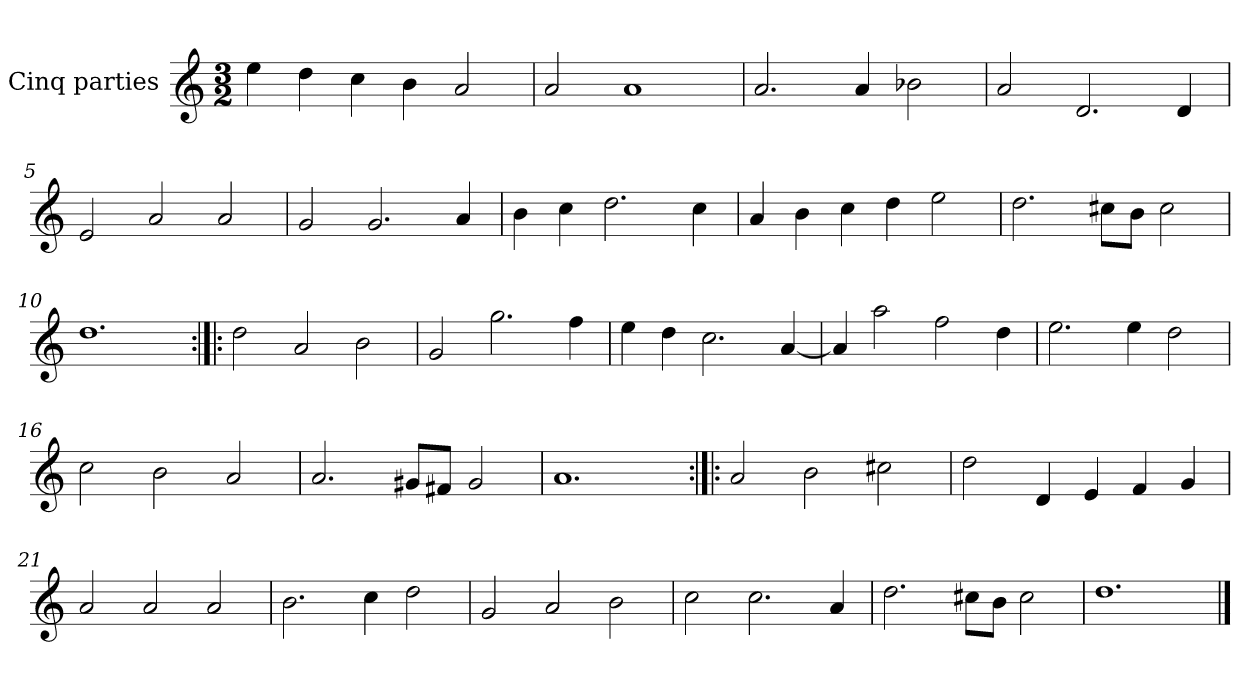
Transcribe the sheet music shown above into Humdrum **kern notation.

**kern
*part1
*staff1
*I"Cinq parties
*clefG2
*k[]
*M3/2
*MM180
=1
4ee\
4dd\
4cc\
4b\
2a/
=2
2a/
1a
=3
2.a/
4a/
2b-X\
=4
2a/
2.d/
4d/
=5
2e/
2a/
2a/
=6
2g/
2.g/
4a/
=7
4b\
4cc\
2.dd\
4cc\
=8
4a/
4b\
4cc\
4dd\
2ee\
=9
2.dd\
8cc#X\L
8b\J
2cc#\
=10
1.dd
=11:|!|:
2dd\
2a/
2b\
=12
2g/
2.gg\
4ff\
=13
4ee\
4dd\
2.cc\
[4a/
=14
4a/]
2aa\
2ff\
4dd\
=15
2.ee\
4ee\
2dd\
=16
2cc\
2b\
2a/
=17
2.a/
8g#X/L
8f#X/J
2g#/
=18
1.a
=19:|!|:
2a/
2b\
2cc#X\
=20
2dd\
4d/
4e/
4f/
4g/
=21
2a/
2a/
2a/
=22
2.b\
4cc\
2dd\
=23
2g/
2a/
2b\
=24
2cc\
2.cc\
4a/
=25
2.dd\
8cc#X\L
8b\J
2cc#\
=26
1.dd
==
*-
